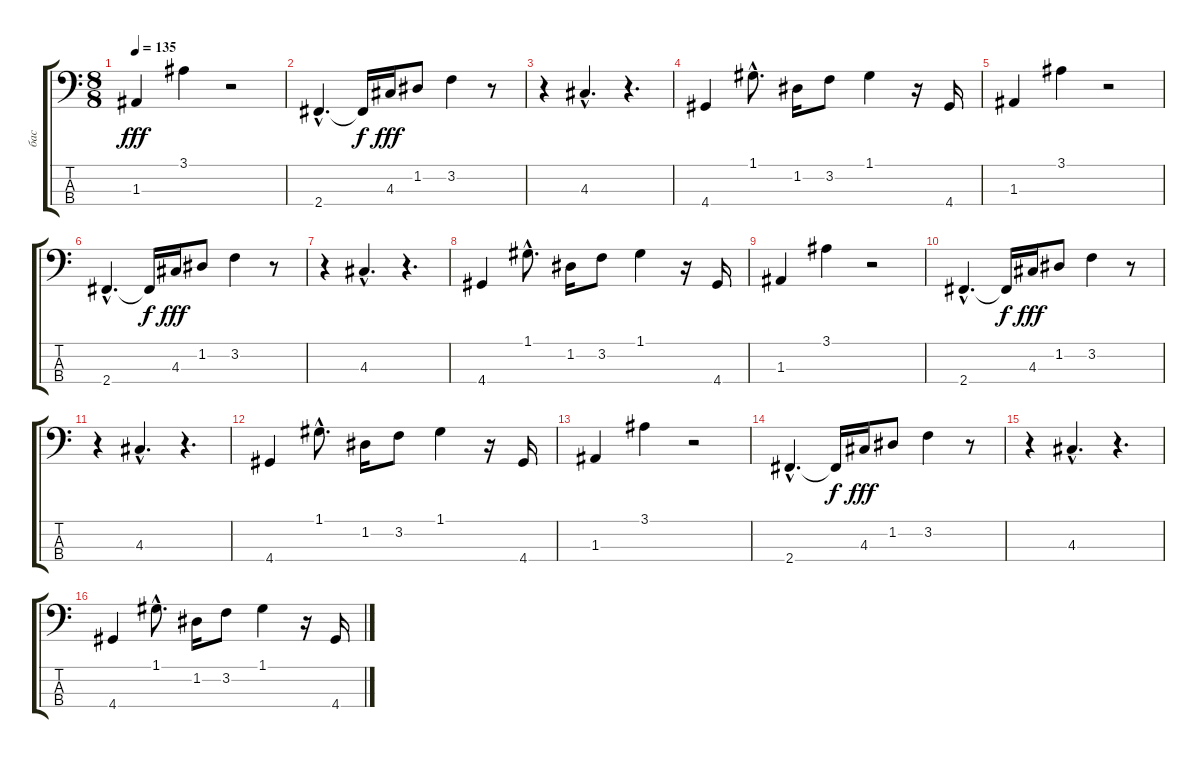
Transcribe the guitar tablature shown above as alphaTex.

\track ("бас" "бас") {instrument electricbassfinger}
\staff {score tabs}
\tuning (G2 D2 A1 E1) {hide}
\ts (8 8)
\tempo 135
\clef f4
\ks c
1.3.4{dy fff} 3.1.4 r.2 |
2.4{hac}.4{d} 2.4{t}.16{dy f} 4.3.16{dy fff} 1.2.8 3.2.4 r.8 |
r.4 4.3{hac}.4{d} r.4{d} |
4.4.4 1.1{hac}.8{d} 1.2.16 3.2.8 1.1.4 r.16 4.4.16 |
1.3.4 3.1.4 r.2 |
2.4{hac}.4{d} 2.4{t}.16{dy f} 4.3.16{dy fff} 1.2.8 3.2.4 r.8 |
r.4 4.3{hac}.4{d} r.4{d} |
4.4.4 1.1{hac}.8{d} 1.2.16 3.2.8 1.1.4 r.16 4.4.16 |
1.3.4 3.1.4 r.2 |
2.4{hac}.4{d} 2.4{t}.16{dy f} 4.3.16{dy fff} 1.2.8 3.2.4 r.8 |
r.4 4.3{hac}.4{d} r.4{d} |
4.4.4 1.1{hac}.8{d} 1.2.16 3.2.8 1.1.4 r.16 4.4.16 |
1.3.4 3.1.4 r.2 |
2.4{hac}.4{d} 2.4{t}.16{dy f} 4.3.16{dy fff} 1.2.8 3.2.4 r.8 |
r.4 4.3{hac}.4{d} r.4{d} |
4.4.4 1.1{hac}.8{d} 1.2.16 3.2.8 1.1.4 r.16 4.4.16
